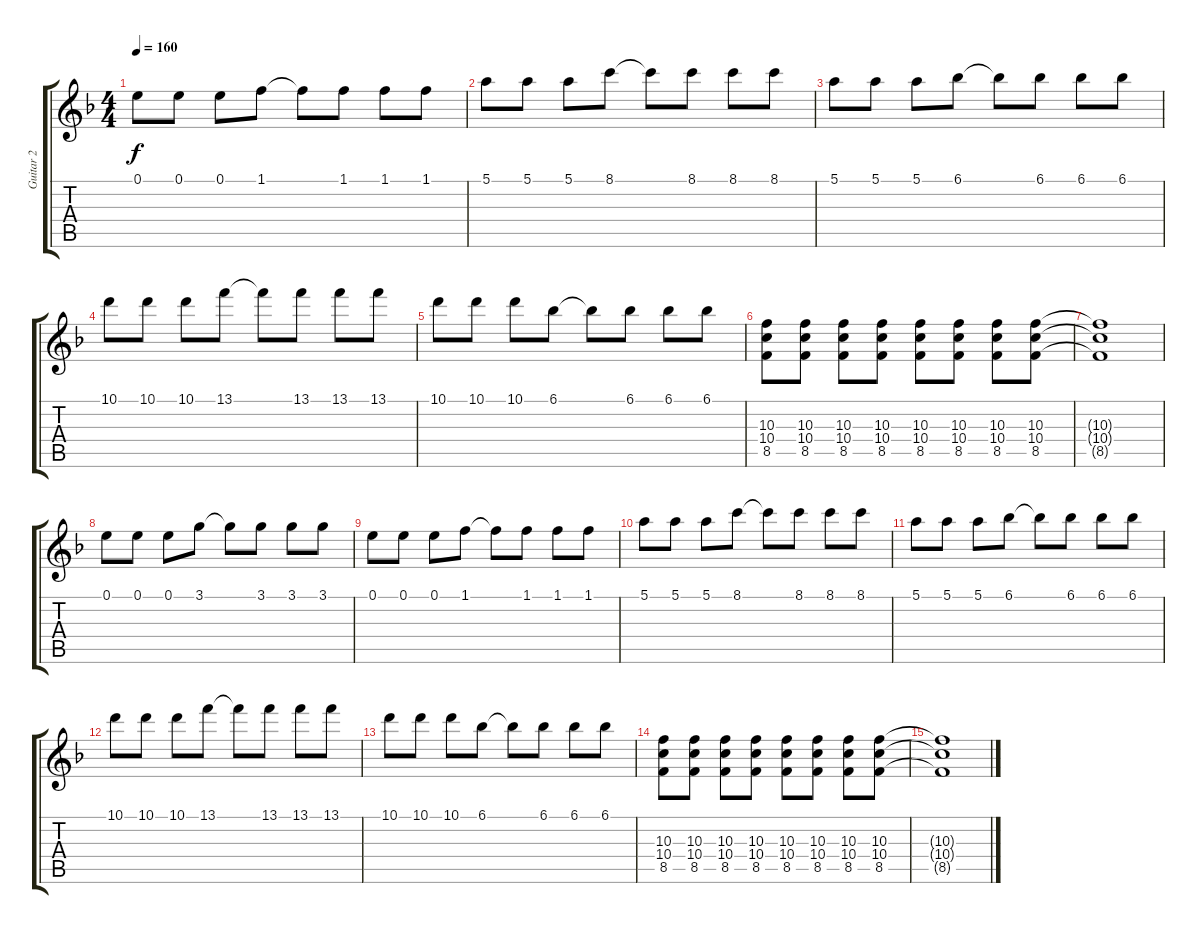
\track ("Guitar 2" "Guitar 2") {instrument overdrivenguitar}
\staff {score tabs}
\tuning (E4 B3 G3 D3 A2 E2) {hide}
\ts (4 4)
\tempo 160
\clef g2
\ks dminor
0.1.8{dy f} 0.1.8 0.1.8 1.1.8 1.1{t}.8 1.1.8 1.1.8 1.1.8 |
5.1.8 5.1.8 5.1.8 8.1.8 8.1{t}.8 8.1.8 8.1.8 8.1.8 |
5.1.8 5.1.8 5.1.8 6.1.8 6.1{t}.8 6.1.8 6.1.8 6.1.8 |
10.1.8 10.1.8 10.1.8 13.1.8 13.1{t}.8 13.1.8 13.1.8 13.1.8 |
10.1.8 10.1.8 10.1.8 6.1.8 6.1{t}.8 6.1.8 6.1.8 6.1.8 |
(10.3 10.4 8.5).8 (10.3 10.4 8.5).8 (10.3 10.4 8.5).8 (10.3 10.4 8.5).8 (10.3 10.4 8.5).8 (10.3 10.4 8.5).8 (10.3 10.4 8.5).8 (10.3 10.4 8.5).8 |
(10.3{t} 10.4{t} 8.5{t}).1 |
0.1.8 0.1.8 0.1.8 3.1.8 3.1{t}.8 3.1.8 3.1.8 3.1.8 |
0.1.8 0.1.8 0.1.8 1.1.8 1.1{t}.8 1.1.8 1.1.8 1.1.8 |
5.1.8 5.1.8 5.1.8 8.1.8 8.1{t}.8 8.1.8 8.1.8 8.1.8 |
5.1.8 5.1.8 5.1.8 6.1.8 6.1{t}.8 6.1.8 6.1.8 6.1.8 |
10.1.8 10.1.8 10.1.8 13.1.8 13.1{t}.8 13.1.8 13.1.8 13.1.8 |
10.1.8 10.1.8 10.1.8 6.1.8 6.1{t}.8 6.1.8 6.1.8 6.1.8 |
(10.3 10.4 8.5).8 (10.3 10.4 8.5).8 (10.3 10.4 8.5).8 (10.3 10.4 8.5).8 (10.3 10.4 8.5).8 (10.3 10.4 8.5).8 (10.3 10.4 8.5).8 (10.3 10.4 8.5).8 |
(10.3{t} 10.4{t} 8.5{t}).1
